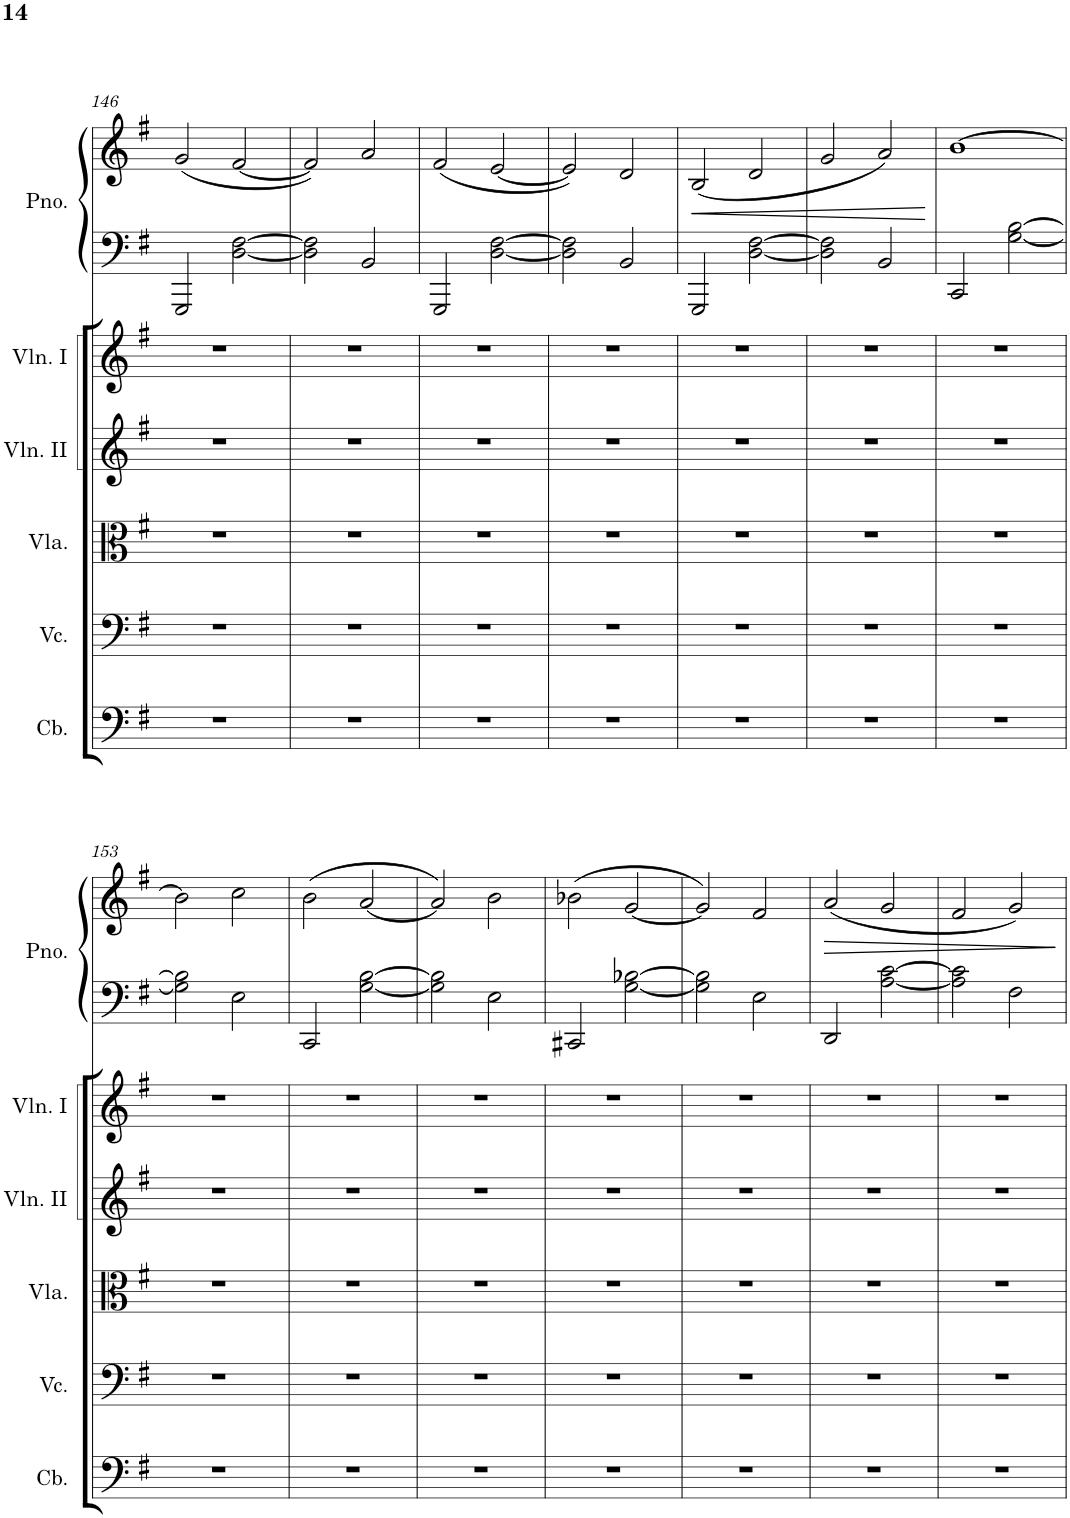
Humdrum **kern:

**kern	**kern	**kern	**kern	**kern	**kern	**kern	**dynam
*part6	*part5	*part4	*part3	*part2	*part1	*part1	*part1
*staff7	*staff6	*staff5	*staff4	*staff3	*staff2	*staff1	*staff1/2
*I"Contrabass	*I"Violoncello	*I"Viola	*I"Violin II	*I"Violin I	*I"Piano	*	*
*I'Cb.	*I'Vc.	*I'Vla.	*I'Vln. II	*I'Vln. I	*I'Pno.	*	*
!!LO:PB:g=z
*clefF4	*clefF4	*clefC3	*clefG2	*clefG2	*clefF4	*clefG2	*
*Trd7c12	*	*	*	*	*	*	*
*k[f#]	*k[f#]	*k[f#]	*k[f#]	*k[f#]	*k[f#]	*k[f#]	*
*M2/2	*M2/2	*M2/2	*M2/2	*M2/2	*M2/2	*M2/2	*
*met(c|)	*met(c|)	*met(c|)	*met(c|)	*met(c|)	*met(c|)	*met(c|)	*
=146	=146	=146	=146	=146	=146	=146	=146
1r	1r	1r	1r	1r	2GGG/	(2g/	.
.	.	.	.	.	[2D\ [2F#\	[2f#/	.
=147	=147	=147	=147	=147	=147	=147	=147
1r	1r	1r	1r	1r	2D\] 2F#\]	2f#/])	.
.	.	.	.	.	2BB/	2a/	.
=148	=148	=148	=148	=148	=148	=148	=148
1r	1r	1r	1r	1r	2GGG/	(2f#/	.
.	.	.	.	.	[2D\ [2F#\	[2e/	.
=149	=149	=149	=149	=149	=149	=149	=149
1r	1r	1r	1r	1r	2D\] 2F#\]	2e/])	.
.	.	.	.	.	2BB/	2d/	.
=150	=150	=150	=150	=150	=150	=150	=150
!	!	!	!	!	!	!	!LO:HP:b
1r	1r	1r	1r	1r	2GGG/	(2B/	<
.	.	.	.	.	[2D\ [2F#\	2d/	.
=151	=151	=151	=151	=151	=151	=151	=151
1r	1r	1r	1r	1r	2D\] 2F#\]	2g/	.
.	.	.	.	.	2BB/	2a/)	.
.	.	.	.	.	.	.	[
=152	=152	=152	=152	=152	=152	=152	=152
1r	1r	1r	1r	1r	2CC/	[1b	.
.	.	.	.	.	[2G\ [2B\	.	.
!!LO:LB:g=z
=153	=153	=153	=153	=153	=153	=153	=153
1r	1r	1r	1r	1r	2G\] 2B\]	2b\]	.
.	.	.	.	.	2E\	2cc\	.
=154	=154	=154	=154	=154	=154	=154	=154
1r	1r	1r	1r	1r	2CC/	(2b\	.
.	.	.	.	.	[2G\ [2B\	[2a/	.
=155	=155	=155	=155	=155	=155	=155	=155
1r	1r	1r	1r	1r	2G\] 2B\]	2a/])	.
.	.	.	.	.	2E\	2b\	.
=156	=156	=156	=156	=156	=156	=156	=156
1r	1r	1r	1r	1r	2CC#X/	(2b-X\	.
.	.	.	.	.	[2G\ [2B-X\	[2g/	.
=157	=157	=157	=157	=157	=157	=157	=157
1r	1r	1r	1r	1r	2G\] 2B-\]	2g/])	.
.	.	.	.	.	2E\	2f#/	.
=158	=158	=158	=158	=158	=158	=158	=158
!	!	!	!	!	!	!	!LO:HP:b
1r	1r	1r	1r	1r	2DD/	(2a/	>
.	.	.	.	.	[2A\ [2c\	2g/	.
=159	=159	=159	=159	=159	=159	=159	=159
1r	1r	1r	1r	1r	2A\] 2c\]	2f#/	.
.	.	.	.	.	2F#\	2g/)	.
.	.	.	.	.	.	.	]
=	=	=	=	=	=	=	=
*-	*-	*-	*-	*-	*-	*-	*-
